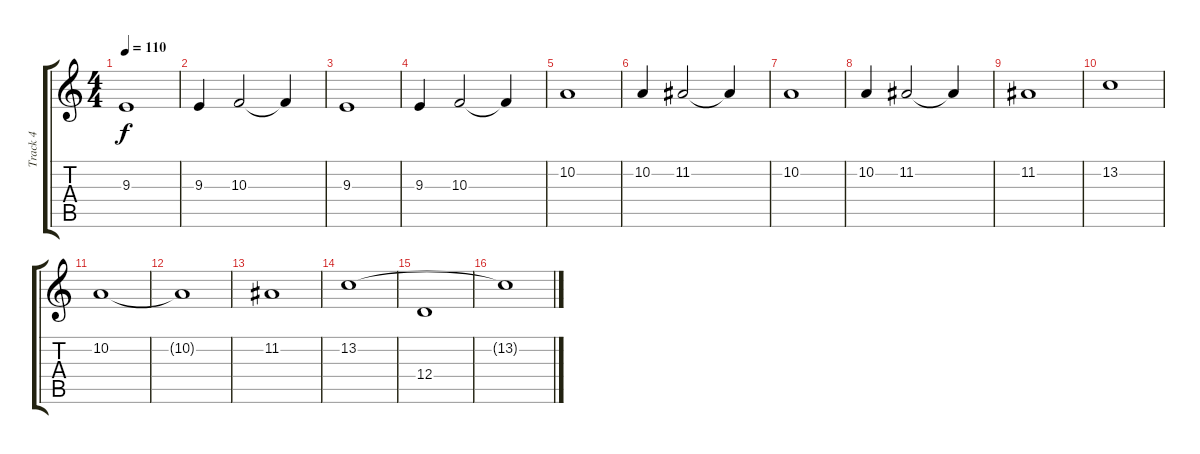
\track ("Track 4" "Track 4") {instrument stringensemble2}
\staff {score tabs}
\tuning (E4 B3 G3 D3 A2 E2) {hide}
\ts (4 4)
\tempo 110
\clef g2
\ks c
9.3.1{dy f} |
9.3.4 10.3.2 10.3{t}.4 |
9.3.1 |
9.3.4 10.3.2 10.3{t}.4 |
10.2.1 |
10.2.4 11.2.2 11.2{t}.4 |
10.2.1 |
10.2.4 11.2.2 11.2{t}.4 |
11.2.1 |
13.2.1 |
10.2.1 |
10.2{t}.1 |
11.2.1 |
13.2.1 |
12.4.1 |
13.2{t}.1
